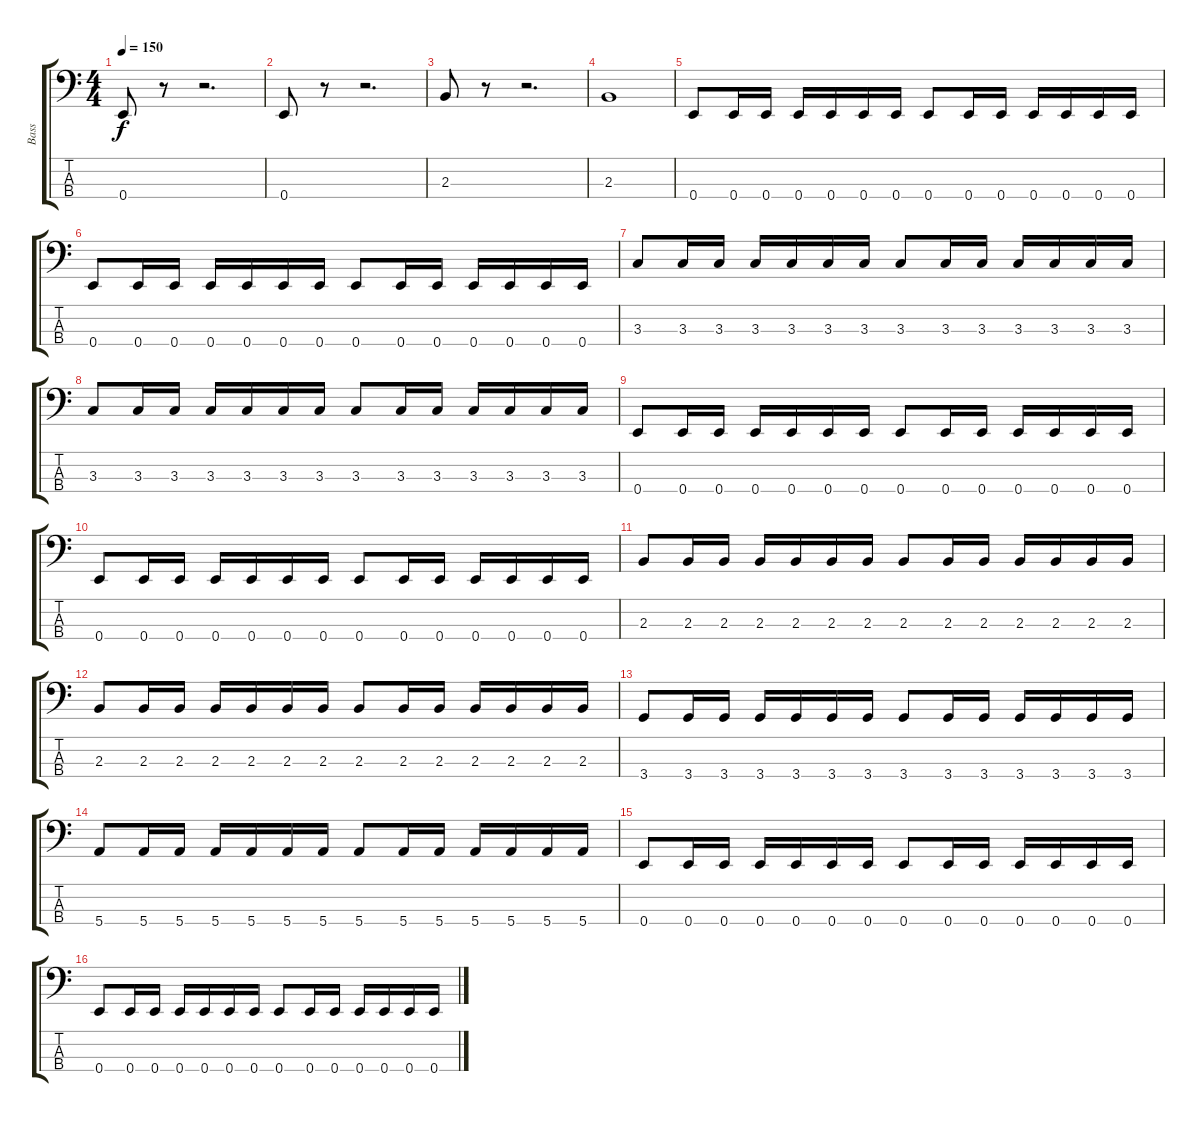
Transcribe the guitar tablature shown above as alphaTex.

\track ("Bass" "Bass") {instrument electricbasspick}
\staff {score tabs}
\tuning (G2 D2 A1 E1) {hide}
\ts (4 4)
\tempo 150
\clef f4
\ks c
0.4.8{dy f} r.8 r.2{d} |
0.4.8 r.8 r.2{d} |
2.3.8 r.8 r.2{d} |
2.3.1 |
0.4.8 0.4.16 0.4.16 0.4.16 0.4.16 0.4.16 0.4.16 0.4.8 0.4.16 0.4.16 0.4.16 0.4.16 0.4.16 0.4.16 |
0.4.8 0.4.16 0.4.16 0.4.16 0.4.16 0.4.16 0.4.16 0.4.8 0.4.16 0.4.16 0.4.16 0.4.16 0.4.16 0.4.16 |
3.3.8 3.3.16 3.3.16 3.3.16 3.3.16 3.3.16 3.3.16 3.3.8 3.3.16 3.3.16 3.3.16 3.3.16 3.3.16 3.3.16 |
3.3.8 3.3.16 3.3.16 3.3.16 3.3.16 3.3.16 3.3.16 3.3.8 3.3.16 3.3.16 3.3.16 3.3.16 3.3.16 3.3.16 |
0.4.8 0.4.16 0.4.16 0.4.16 0.4.16 0.4.16 0.4.16 0.4.8 0.4.16 0.4.16 0.4.16 0.4.16 0.4.16 0.4.16 |
0.4.8 0.4.16 0.4.16 0.4.16 0.4.16 0.4.16 0.4.16 0.4.8 0.4.16 0.4.16 0.4.16 0.4.16 0.4.16 0.4.16 |
2.3.8 2.3.16 2.3.16 2.3.16 2.3.16 2.3.16 2.3.16 2.3.8 2.3.16 2.3.16 2.3.16 2.3.16 2.3.16 2.3.16 |
2.3.8 2.3.16 2.3.16 2.3.16 2.3.16 2.3.16 2.3.16 2.3.8 2.3.16 2.3.16 2.3.16 2.3.16 2.3.16 2.3.16 |
3.4.8 3.4.16 3.4.16 3.4.16 3.4.16 3.4.16 3.4.16 3.4.8 3.4.16 3.4.16 3.4.16 3.4.16 3.4.16 3.4.16 |
5.4.8 5.4.16 5.4.16 5.4.16 5.4.16 5.4.16 5.4.16 5.4.8 5.4.16 5.4.16 5.4.16 5.4.16 5.4.16 5.4.16 |
0.4.8 0.4.16 0.4.16 0.4.16 0.4.16 0.4.16 0.4.16 0.4.8 0.4.16 0.4.16 0.4.16 0.4.16 0.4.16 0.4.16 |
0.4.8 0.4.16 0.4.16 0.4.16 0.4.16 0.4.16 0.4.16 0.4.8 0.4.16 0.4.16 0.4.16 0.4.16 0.4.16 0.4.16
